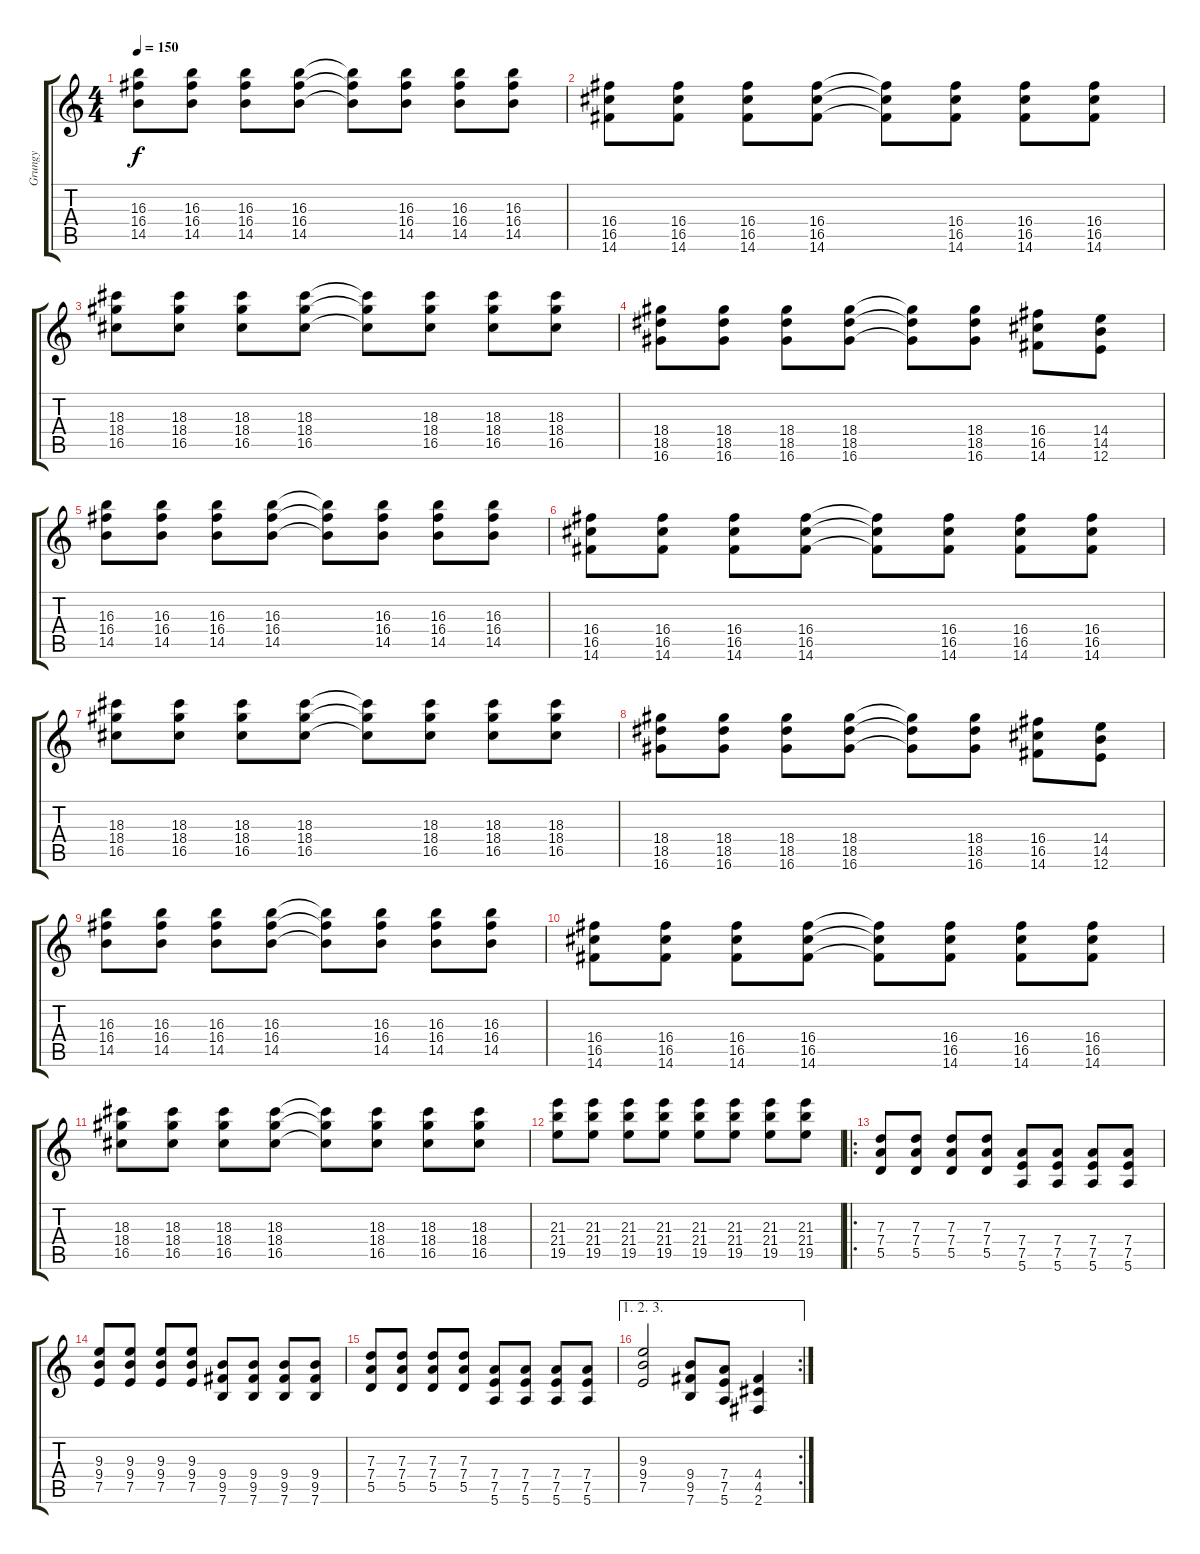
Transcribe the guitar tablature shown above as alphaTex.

\track ("Grungy" "Grungy") {instrument distortionguitar}
\staff {score tabs}
\tuning (E4 B3 G3 D3 A2 E2) {hide}
\ts (4 4)
\tempo 150
\clef g2
\ks c
(16.3 16.4 14.5).8{dy f} (16.3 16.4 14.5).8 (16.3 16.4 14.5).8 (16.3 16.4 14.5).8 (16.3{t} 16.4{t} 14.5{t}).8 (16.3 16.4 14.5).8 (16.3 16.4 14.5).8 (16.3 16.4 14.5).8 |
(16.4 16.5 14.6).8 (16.4 16.5 14.6).8 (16.4 16.5 14.6).8 (16.4 16.5 14.6).8 (16.4{t} 16.5{t} 14.6{t}).8 (16.4 16.5 14.6).8 (16.4 16.5 14.6).8 (16.4 16.5 14.6).8 |
(18.3 18.4 16.5).8 (18.3 18.4 16.5).8 (18.3 18.4 16.5).8 (18.3 18.4 16.5).8 (18.3{t} 18.4{t} 16.5{t}).8 (18.3 18.4 16.5).8 (18.3 18.4 16.5).8 (18.3 18.4 16.5).8 |
(18.4 18.5 16.6).8 (18.4 18.5 16.6).8 (18.4 18.5 16.6).8 (18.4 18.5 16.6).8 (18.4{t} 18.5{t} 16.6{t}).8 (18.4 18.5 16.6).8 (16.4 16.5 14.6).8 (14.4 14.5 12.6).8 |
(16.3 16.4 14.5).8 (16.3 16.4 14.5).8 (16.3 16.4 14.5).8 (16.3 16.4 14.5).8 (16.3{t} 16.4{t} 14.5{t}).8 (16.3 16.4 14.5).8 (16.3 16.4 14.5).8 (16.3 16.4 14.5).8 |
(16.4 16.5 14.6).8 (16.4 16.5 14.6).8 (16.4 16.5 14.6).8 (16.4 16.5 14.6).8 (16.4{t} 16.5{t} 14.6{t}).8 (16.4 16.5 14.6).8 (16.4 16.5 14.6).8 (16.4 16.5 14.6).8 |
(18.3 18.4 16.5).8 (18.3 18.4 16.5).8 (18.3 18.4 16.5).8 (18.3 18.4 16.5).8 (18.3{t} 18.4{t} 16.5{t}).8 (18.3 18.4 16.5).8 (18.3 18.4 16.5).8 (18.3 18.4 16.5).8 |
(18.4 18.5 16.6).8 (18.4 18.5 16.6).8 (18.4 18.5 16.6).8 (18.4 18.5 16.6).8 (18.4{t} 18.5{t} 16.6{t}).8 (18.4 18.5 16.6).8 (16.4 16.5 14.6).8 (14.4 14.5 12.6).8 |
(16.3 16.4 14.5).8 (16.3 16.4 14.5).8 (16.3 16.4 14.5).8 (16.3 16.4 14.5).8 (16.3{t} 16.4{t} 14.5{t}).8 (16.3 16.4 14.5).8 (16.3 16.4 14.5).8 (16.3 16.4 14.5).8 |
(16.4 16.5 14.6).8 (16.4 16.5 14.6).8 (16.4 16.5 14.6).8 (16.4 16.5 14.6).8 (16.4{t} 16.5{t} 14.6{t}).8 (16.4 16.5 14.6).8 (16.4 16.5 14.6).8 (16.4 16.5 14.6).8 |
(18.3 18.4 16.5).8 (18.3 18.4 16.5).8 (18.3 18.4 16.5).8 (18.3 18.4 16.5).8 (18.3{t} 18.4{t} 16.5{t}).8 (18.3 18.4 16.5).8 (18.3 18.4 16.5).8 (18.3 18.4 16.5).8 |
(21.3 21.4 19.5).8 (21.3 21.4 19.5).8 (21.3 21.4 19.5).8 (21.3 21.4 19.5).8 (21.3 21.4 19.5).8 (21.3 21.4 19.5).8 (21.3 21.4 19.5).8 (21.3 21.4 19.5).8 |
\ro
(7.3 7.4 5.5).8 (7.3 7.4 5.5).8 (7.3 7.4 5.5).8 (7.3 7.4 5.5).8 (7.4 7.5 5.6).8 (7.4 7.5 5.6).8 (7.4 7.5 5.6).8 (7.4 7.5 5.6).8 |
(9.3 9.4 7.5).8 (9.3 9.4 7.5).8 (9.3 9.4 7.5).8 (9.3 9.4 7.5).8 (9.4 9.5 7.6).8 (9.4 9.5 7.6).8 (9.4 9.5 7.6).8 (9.4 9.5 7.6).8 |
(7.3 7.4 5.5).8 (7.3 7.4 5.5).8 (7.3 7.4 5.5).8 (7.3 7.4 5.5).8 (7.4 7.5 5.6).8 (7.4 7.5 5.6).8 (7.4 7.5 5.6).8 (7.4 7.5 5.6).8 |
\ae (1 2 3)
\rc 2
(9.3 9.4 7.5).2 (9.4 9.5 7.6).8 (7.4 7.5 5.6).8 (4.4 4.5 2.6).4
